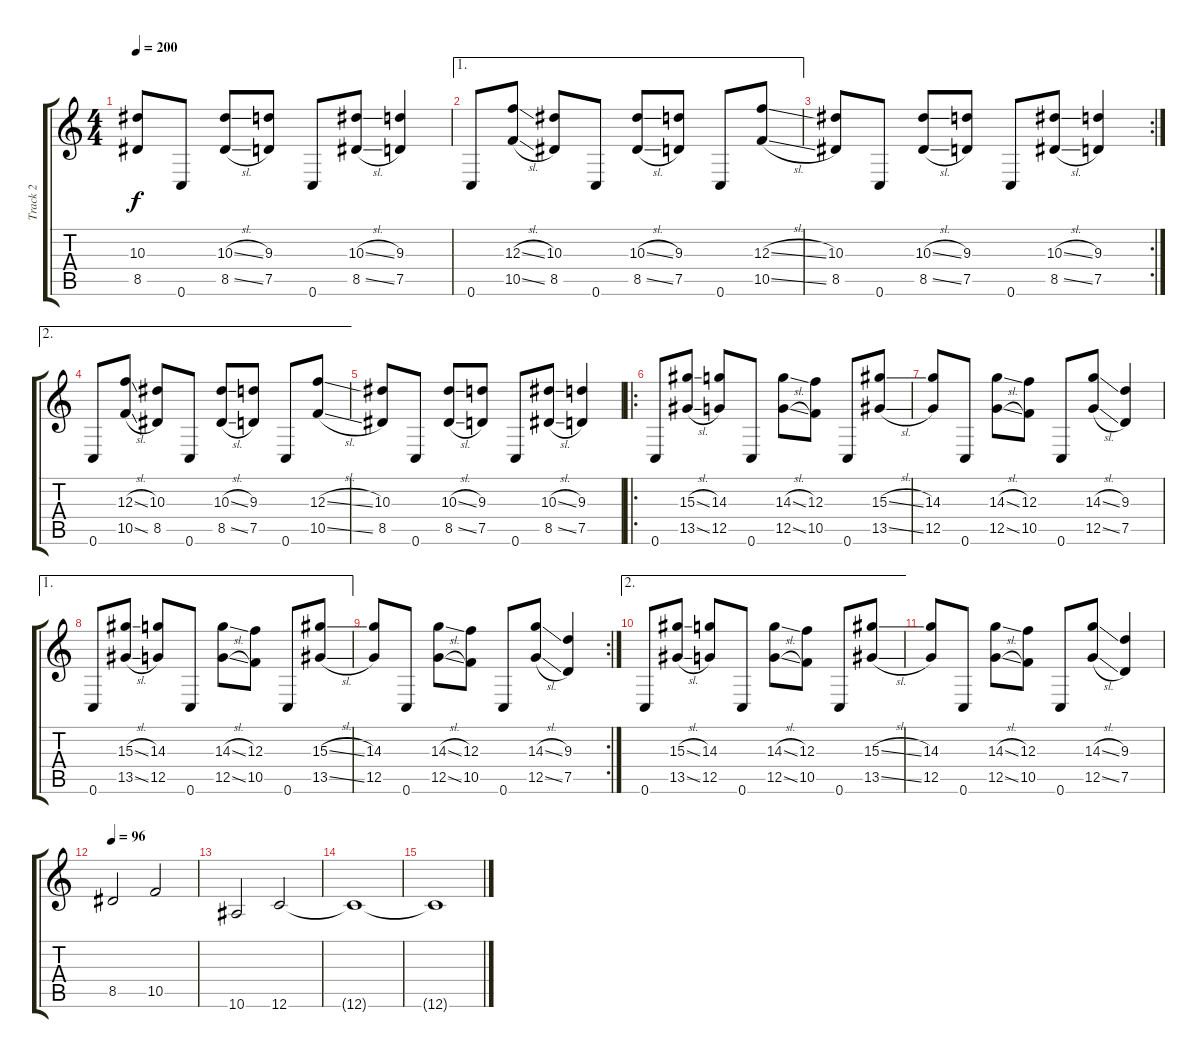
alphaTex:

\track ("Track 2" "Track 2") {instrument distortionguitar}
\staff {score tabs}
\tuning (D4 A3 F3 C3 G2 C2) {hide}
\ts (4 4)
\tempo 200
\clef g2
\ks c
(10.3 8.5).8{dy f} 0.6.8 (10.3{sl} 8.5{sl}).8 (9.3 7.5).8 0.6.8 (10.3{sl} 8.5{sl}).8 (9.3 7.5).4 |
\ae 1
0.6.8{volume 13} (12.3{sl} 10.5{sl}).8 (10.3 8.5).8 0.6.8 (10.3{sl} 8.5{sl}).8 (9.3 7.5).8 0.6.8 (12.3{sl} 10.5{sl}).8 |
\rc 2
(10.3 8.5).8 0.6.8 (10.3{sl} 8.5{sl}).8 (9.3 7.5).8 0.6.8 (10.3{sl} 8.5{sl}).8 (9.3 7.5).4 |
\ae 2
0.6.8{volume 13} (12.3{sl} 10.5{sl}).8 (10.3 8.5).8 0.6.8 (10.3{sl} 8.5{sl}).8 (9.3 7.5).8 0.6.8 (12.3{sl} 10.5{sl}).8 |
(10.3 8.5).8 0.6.8 (10.3{sl} 8.5{sl}).8 (9.3 7.5).8 0.6.8 (10.3{sl} 8.5{sl}).8 (9.3 7.5).4 |
\ro
0.6.8{volume 13} (15.3{sl} 13.5{sl}).8 (14.3 12.5).8 0.6.8 (14.3{sl} 12.5{sl}).8 (12.3 10.5).8 0.6.8 (15.3{sl} 13.5{sl}).8 |
(14.3 12.5).8 0.6.8 (14.3{sl} 12.5{sl}).8 (12.3 10.5).8 0.6.8 (14.3{sl} 12.5{sl}).8 (9.3 7.5).4 |
\ae 1
0.6.8{volume 13} (15.3{sl} 13.5{sl}).8 (14.3 12.5).8 0.6.8 (14.3{sl} 12.5{sl}).8 (12.3 10.5).8 0.6.8 (15.3{sl} 13.5{sl}).8 |
\rc 2
(14.3 12.5).8 0.6.8 (14.3{sl} 12.5{sl}).8 (12.3 10.5).8 0.6.8 (14.3{sl} 12.5{sl}).8 (9.3 7.5).4 |
\ae 2
0.6.8{volume 13} (15.3{sl} 13.5{sl}).8 (14.3 12.5).8 0.6.8 (14.3{sl} 12.5{sl}).8 (12.3 10.5).8 0.6.8 (15.3{sl} 13.5{sl}).8 |
(14.3 12.5).8 0.6.8 (14.3{sl} 12.5{sl}).8 (12.3 10.5).8 0.6.8 (14.3{sl} 12.5{sl}).8 (9.3 7.5).4 |
\tempo 96
8.5.2 10.5.2 |
10.6.2 12.6.2 |
12.6{t}.1 |
12.6{t}.1
